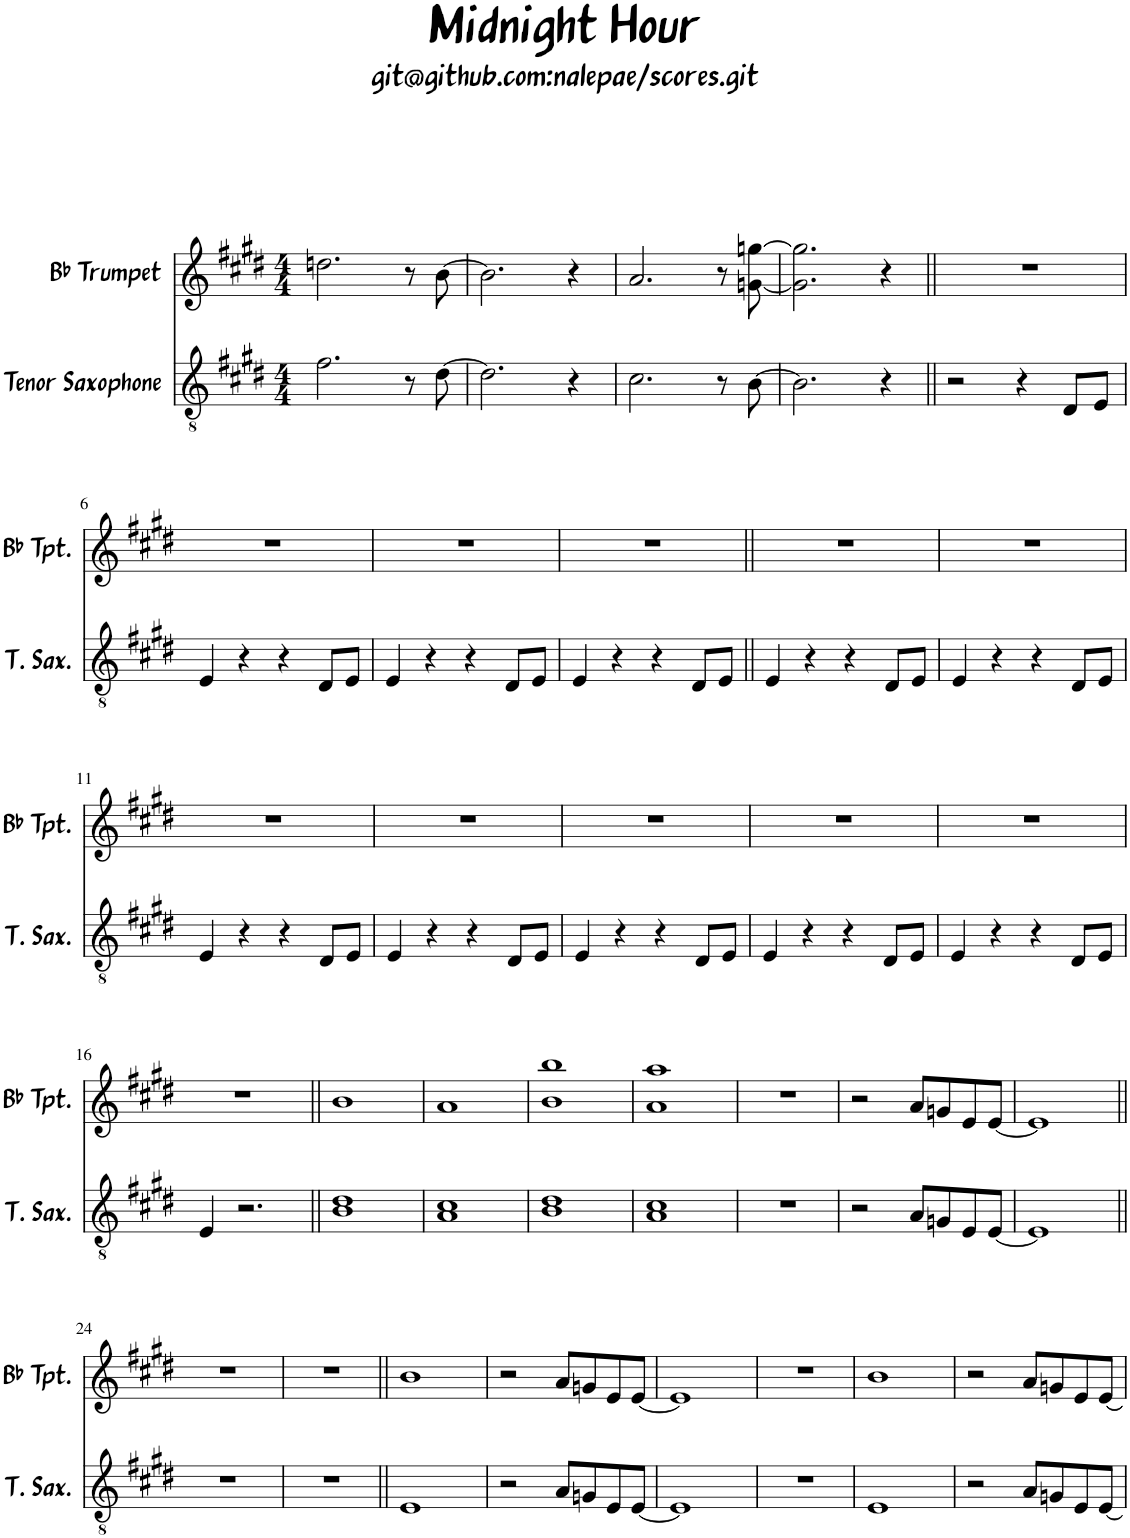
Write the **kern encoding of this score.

**kern	**kern
*part2	*part1
*staff2	*staff1
*I"Tenor Saxophone	*I"Bb Trumpet
*I'T. Sax.	*I'Bb Tpt.
*clefGv2	*clefG2
*ITrd8c14	*ITrd1c2
*k[f#c#g#d#]	*k[f#c#g#d#]
*M4/4	*M4/4
=1	=1
2.f#\	2.ddn\
8r	8r
[8d#\	[8b\
=2	=2
2.d#\]	2.b\]
4r	4r
=3	=3
2.c#\	2.a/
8r	8r
[8B\	[8gn\ [8ggn\
=4	=4
2.B\]	2.g\] 2.gg\]
4r	4r
=5||	=5||
2r	1r
4r	.
8D#/L	.
8E/J	.
!!LO:LB:g=z
=6	=6
4E/	1r
4r	.
4r	.
8D#/L	.
8E/J	.
=7	=7
4E/	1r
4r	.
4r	.
8D#/L	.
8E/J	.
=8	=8
4E/	1r
4r	.
4r	.
8D#/L	.
8E/J	.
=9||	=9||
4E/	1r
4r	.
4r	.
8D#/L	.
8E/J	.
=10	=10
4E/	1r
4r	.
4r	.
8D#/L	.
8E/J	.
!!LO:LB:g=z
=11	=11
4E/	1r
4r	.
4r	.
8D#/L	.
8E/J	.
=12	=12
4E/	1r
4r	.
4r	.
8D#/L	.
8E/J	.
=13	=13
4E/	1r
4r	.
4r	.
8D#/L	.
8E/J	.
=14	=14
4E/	1r
4r	.
4r	.
8D#/L	.
8E/J	.
=15	=15
4E/	1r
4r	.
4r	.
8D#/L	.
8E/J	.
!!LO:LB:g=z
=16	=16
4E/	1r
2.r	.
=17||	=17||
1B 1d#	1b
=18	=18
1A 1c#	1a
=19	=19
1B 1d#	1b 1bb
=20	=20
1A 1c#	1a 1aa
=21	=21
1r	1r
=22	=22
2r	2r
8A/L	8a/L
8Gn/	8gn/
8E/	8e/
[8E/J	[8e/J
=23	=23
1E]	1e]
!!LO:LB:g=z
=24||	=24||
1r	1r
=25	=25
1r	1r
=26||	=26||
1E	1b
=27	=27
2r	2r
8A/L	8a/L
8Gn/	8gn/
8E/	8e/
[8E/J	[8e/J
=28	=28
1E]	1e]
=29	=29
1r	1r
=30	=30
1E	1b
=31	=31
2r	2r
8A/L	8a/L
8Gn/	8gn/
8E/	8e/
[8E/J	[8e/J
=	=
*-	*-
